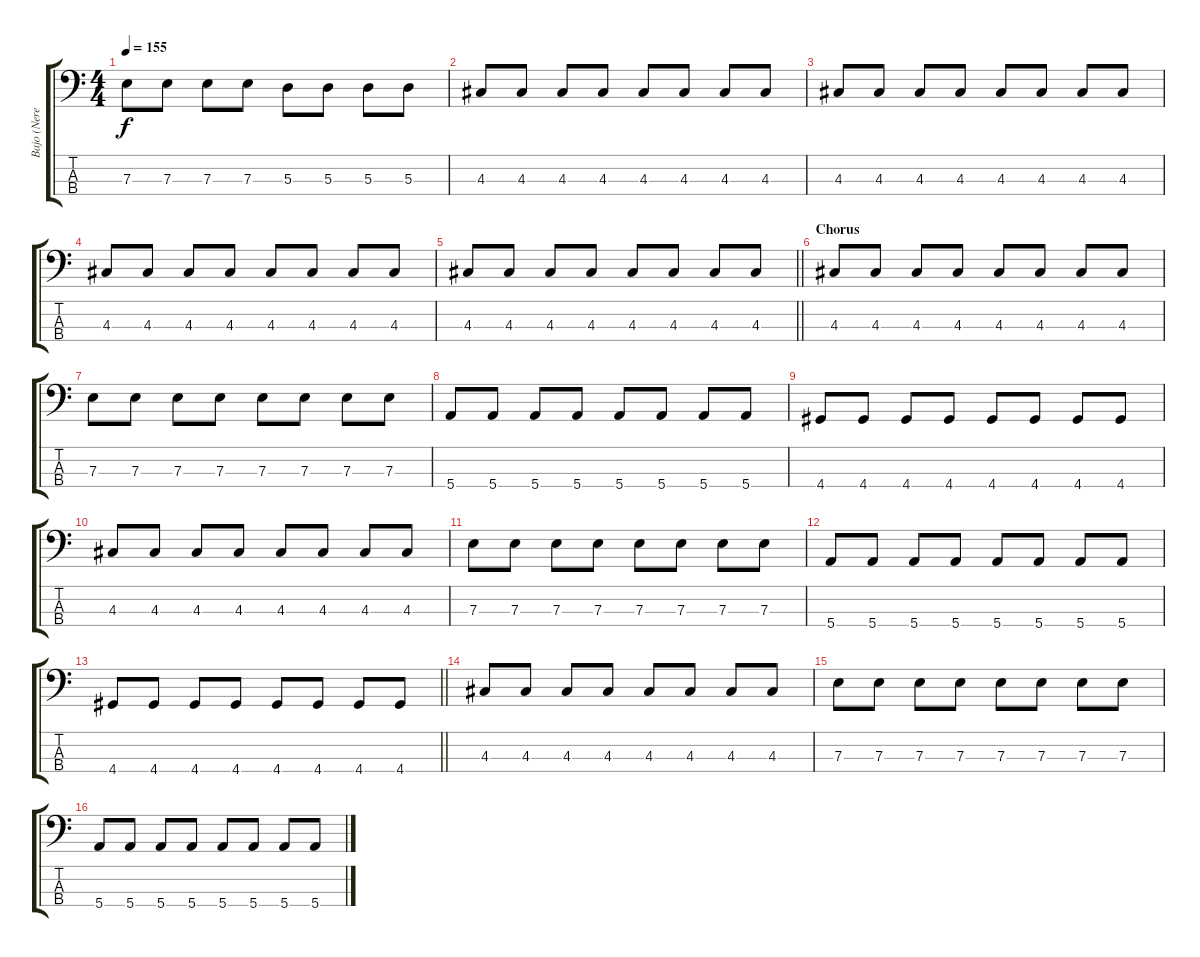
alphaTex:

\track ("Bajo (Nerea)" "Bajo (Nere") {instrument electricbassfinger}
\staff {score tabs}
\tuning (G2 D2 A1 E1) {hide}
\ts (4 4)
\tempo 155
\clef f4
\ks aminor
7.3.8{dy f} 7.3.8 7.3.8 7.3.8 5.3.8 5.3.8 5.3.8 5.3.8 |
4.3.8 4.3.8 4.3.8 4.3.8 4.3.8 4.3.8 4.3.8 4.3.8 |
\ks c
4.3.8 4.3.8 4.3.8 4.3.8 4.3.8 4.3.8 4.3.8 4.3.8 |
4.3.8 4.3.8 4.3.8 4.3.8 4.3.8 4.3.8 4.3.8 4.3.8 |
\barLineRight lightlight
4.3.8 4.3.8 4.3.8 4.3.8 4.3.8 4.3.8 4.3.8 4.3.8 |
\section ("" "Chorus")
4.3.8 4.3.8 4.3.8 4.3.8 4.3.8 4.3.8 4.3.8 4.3.8 |
7.3.8 7.3.8 7.3.8 7.3.8 7.3.8 7.3.8 7.3.8 7.3.8 |
5.4.8 5.4.8 5.4.8 5.4.8 5.4.8 5.4.8 5.4.8 5.4.8 |
4.4.8 4.4.8 4.4.8 4.4.8 4.4.8 4.4.8 4.4.8 4.4.8 |
4.3.8 4.3.8 4.3.8 4.3.8 4.3.8 4.3.8 4.3.8 4.3.8 |
7.3.8 7.3.8 7.3.8 7.3.8 7.3.8 7.3.8 7.3.8 7.3.8 |
5.4.8 5.4.8 5.4.8 5.4.8 5.4.8 5.4.8 5.4.8 5.4.8 |
\barLineRight lightlight
4.4.8 4.4.8 4.4.8 4.4.8 4.4.8 4.4.8 4.4.8 4.4.8 |
4.3.8 4.3.8 4.3.8 4.3.8 4.3.8 4.3.8 4.3.8 4.3.8 |
7.3.8 7.3.8 7.3.8 7.3.8 7.3.8 7.3.8 7.3.8 7.3.8 |
5.4.8 5.4.8 5.4.8 5.4.8 5.4.8 5.4.8 5.4.8 5.4.8
